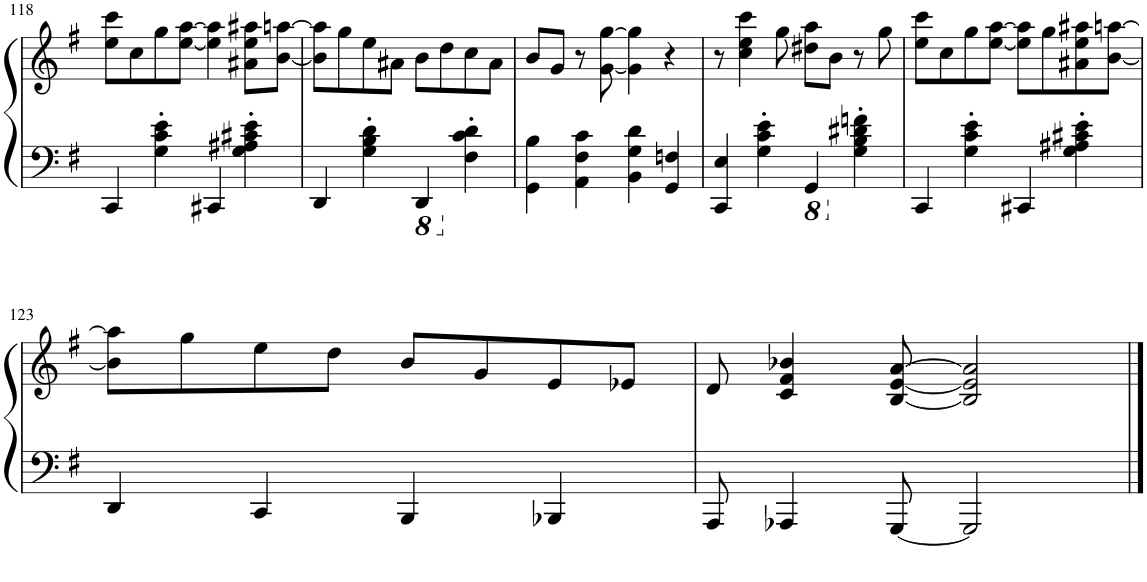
**kern	**kern
*part1	*part1
*staff2	*staff1
*I"Piano	*
*I'Pno.	*
!!LO:PB:g=z
*clefF4	*clefG2
*k[f#]	*k[f#]
*M4/4	*M4/4
*met(c)	*met(c)
=118	=118
4CC/	8ee\ 8ccc\L
.	8cc\
4G\' 4c\' 4e\'	8gg\
.	[8ee\ [8aa\J
4CC#X/	4ee\] 4aa\]
4G\' 4A#X\' 4c#X\' 4e\'	8a#X\ 8ee\ 8aa#X\L
.	[8b\ [8aan\J
=119	=119
4DD/	8b\] 8aa\]L
.	8gg\
4G\' 4B\' 4d\'	8ee\
.	8a#X\J
*8ba	*
4DDD/	8b\L
.	8dd\
*X8ba	*
4F#\' 4c\' 4d\'	8cc\
.	8a#\J
=120	=120
4GG\ 4B\	8b/L
.	8g/J
4AA\ 4F#\ 4c\	8r
.	[8g\ [8gg\
4BB\ 4G\ 4d\	4g\] 4gg\]
4GG/ 4Fn/	4r
=121	=121
4CC/ 4E/	8r
.	4cc\ 4ee\ 4ccc\
4G\' 4c\' 4e\'	.
.	8gg\
*8ba	*
4GGG/	8dd#X\ 8aa\L
.	8b\J
*X8ba	*
4G\' 4B\' 4d#X\' 4fn\'	8r
.	8gg\
=122	=122
4CC/	8ee\ 8ccc\L
.	8cc\
4G\' 4c\' 4e\'	8gg\
.	[8ee\ [8aa\J
4CC#X/	8ee\] 8aa\]L
.	8gg\
4G\' 4A#X\' 4c#X\' 4e\'	8a#X\ 8ee\ 8aa#X\
.	[8b\ [8aan\J
!!LO:LB:g=z
=123	=123
4DD/	8b\] 8aa\]L
.	8gg\
4CC/	8ee\
.	8dd\J
4BBB/	8b/L
.	8g/
4BBB-X/	8e/
.	8e-X/J
=124	=124
8AAA/	8d/
4AAA-X/	4c/ 4f#/ 4b-X/
[8GGG/	[8B/ [8e/ [8a/
2GGG/]	2B/] 2e/] 2a/]
==	==
*-	*-
